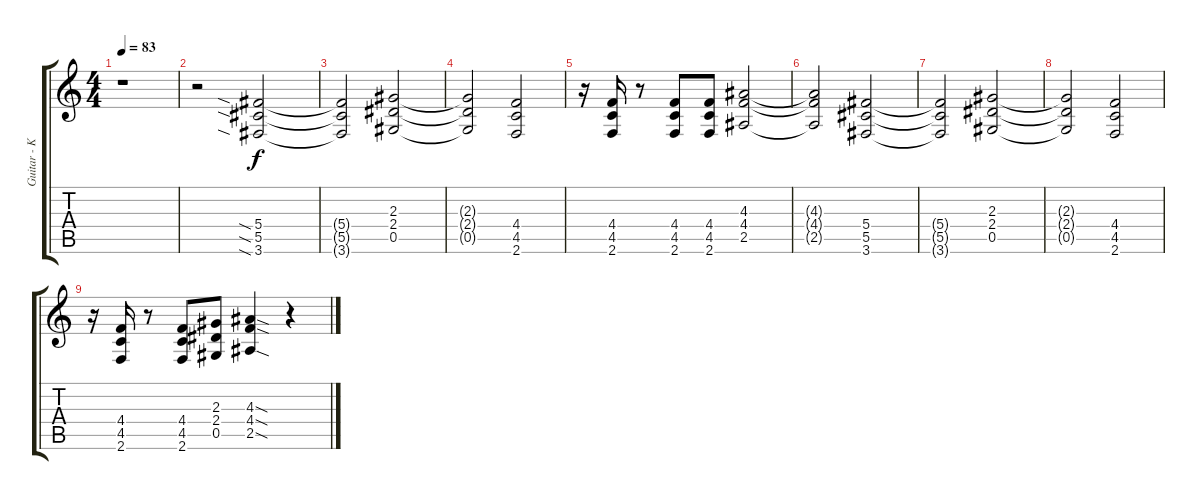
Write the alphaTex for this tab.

\track ("Guitar - Kai Hansen" "Guitar - K") {instrument overdrivenguitar}
\staff {score tabs}
\tuning (Eb4 Bb3 Gb3 Db3 Ab2 Eb2) {hide}
\ts (4 4)
\tempo 83
\clef g2
\ks c
r.1{dy f} |
r.2 (5.4{sia} 5.5{sia} 3.6{sia}).2 |
(5.4{t} 5.5{t} 3.6{t}).2 (2.3 2.4 0.5).2 |
(2.3{t} 2.4{t} 0.5{t}).2 (4.4 4.5 2.6).2 |
r.16 (4.4 4.5 2.6).16 r.8 (4.4 4.5 2.6).8 (4.4 4.5 2.6).8 (4.3 4.4 2.5).2 |
(4.3{t} 4.4{t} 2.5{t}).2 (5.4 5.5 3.6).2 |
(5.4{t} 5.5{t} 3.6{t}).2 (2.3 2.4 0.5).2 |
(2.3{t} 2.4{t} 0.5{t}).2 (4.4 4.5 2.6).2 |
r.16 (4.4 4.5 2.6).16 r.8 (4.4 4.5 2.6).8 (2.3 2.4 0.5).8 (4.3{sod} 4.4{sod} 2.5{sod}).4 r.4
